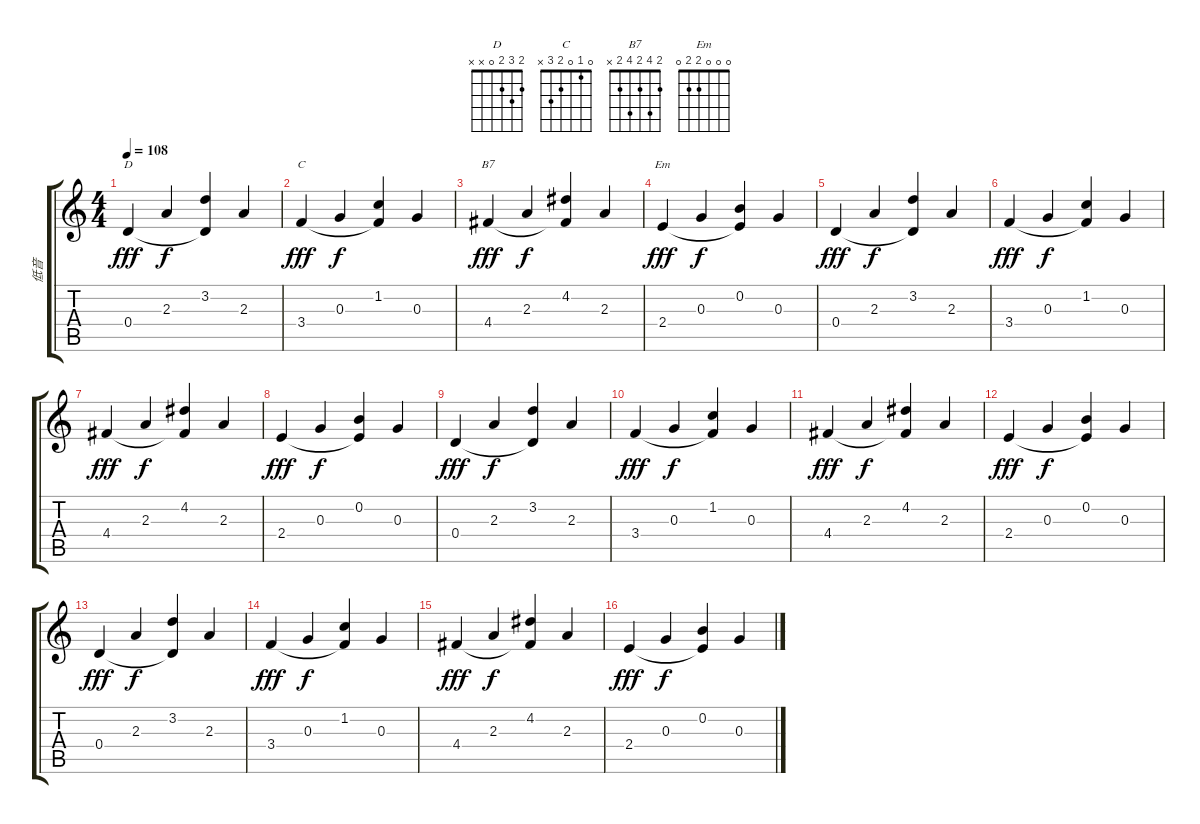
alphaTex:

\track ("低音" "低音") {instrument acousticguitarsteel}
\staff {score tabs}
\tuning (E4 B3 G3 D3 A2 E2) {hide}
\chord ("D" 2 3 2 0 x x)
\chord ("C" 0 1 0 2 3 x)
\chord ("B7" 2 4 2 4 2 x)
\chord ("Em" 0 0 0 2 2 0)
\ts (4 4)
\tempo 108
\clef g2
\ks c
0.4.4{ch "D" dy fff} 2.3.4{dy f} (3.2 0.4{t}).4 2.3.4 |
3.4.4{ch "C" dy fff} 0.3.4{dy f} (1.2 3.4{t}).4 0.3.4 |
4.4.4{ch "B7" dy fff} 2.3.4{dy f} (4.2 4.4{t}).4 2.3.4 |
2.4.4{ch "Em" dy fff} 0.3.4{dy f} (0.2 2.4{t}).4 0.3.4 |
0.4.4{dy fff} 2.3.4{dy f} (3.2 0.4{t}).4 2.3.4 |
3.4.4{dy fff} 0.3.4{dy f} (1.2 3.4{t}).4 0.3.4 |
4.4.4{dy fff} 2.3.4{dy f} (4.2 4.4{t}).4 2.3.4 |
2.4.4{dy fff} 0.3.4{dy f} (0.2 2.4{t}).4 0.3.4 |
0.4.4{dy fff} 2.3.4{dy f} (3.2 0.4{t}).4 2.3.4 |
3.4.4{dy fff} 0.3.4{dy f} (1.2 3.4{t}).4 0.3.4 |
4.4.4{dy fff} 2.3.4{dy f} (4.2 4.4{t}).4 2.3.4 |
2.4.4{dy fff} 0.3.4{dy f} (0.2 2.4{t}).4 0.3.4 |
0.4.4{dy fff} 2.3.4{dy f} (3.2 0.4{t}).4 2.3.4 |
3.4.4{dy fff} 0.3.4{dy f} (1.2 3.4{t}).4 0.3.4 |
4.4.4{dy fff} 2.3.4{dy f} (4.2 4.4{t}).4 2.3.4 |
2.4.4{dy fff} 0.3.4{dy f} (0.2 2.4{t}).4 0.3.4
